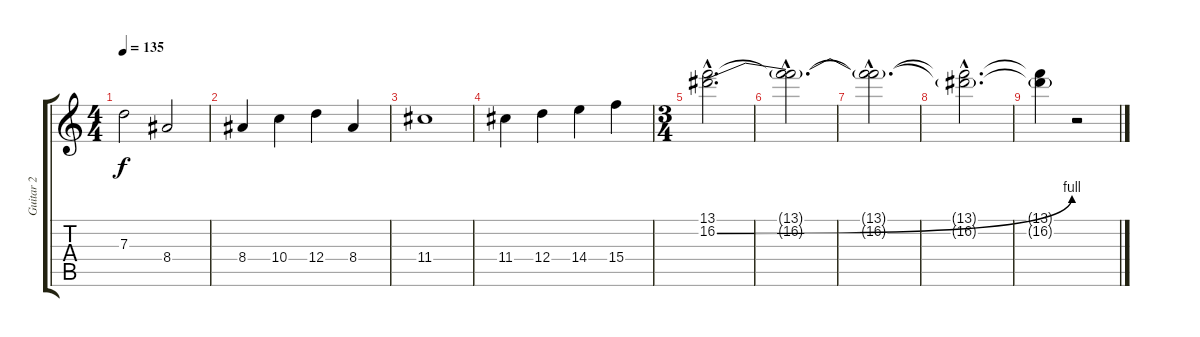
\track ("Guitar 2" "Guitar 2") {instrument distortionguitar}
\staff {score tabs}
\tuning (E4 B3 G3 D3 A2 D2) {hide}
\ts (4 4)
\tempo 135
\clef g2
\ks c
7.3.2{dy f} 8.4.2 |
8.4.4 10.4.4 12.4.4 8.4.4 |
11.4.1 |
11.4.4 12.4.4 14.4.4 15.4.4 |
\ts (3 4)
(13.1{hac} 16.2{be (bend 0 0 60 4) hac}).2{d} |
(13.1{hac t} 16.2{hac t}).2{d} |
(13.1{hac t} 16.2{hac t}).2{d} |
(13.1{hac t} 16.2{hac t}).2{d} |
(13.1{t} 16.2{t}).4 r.2
